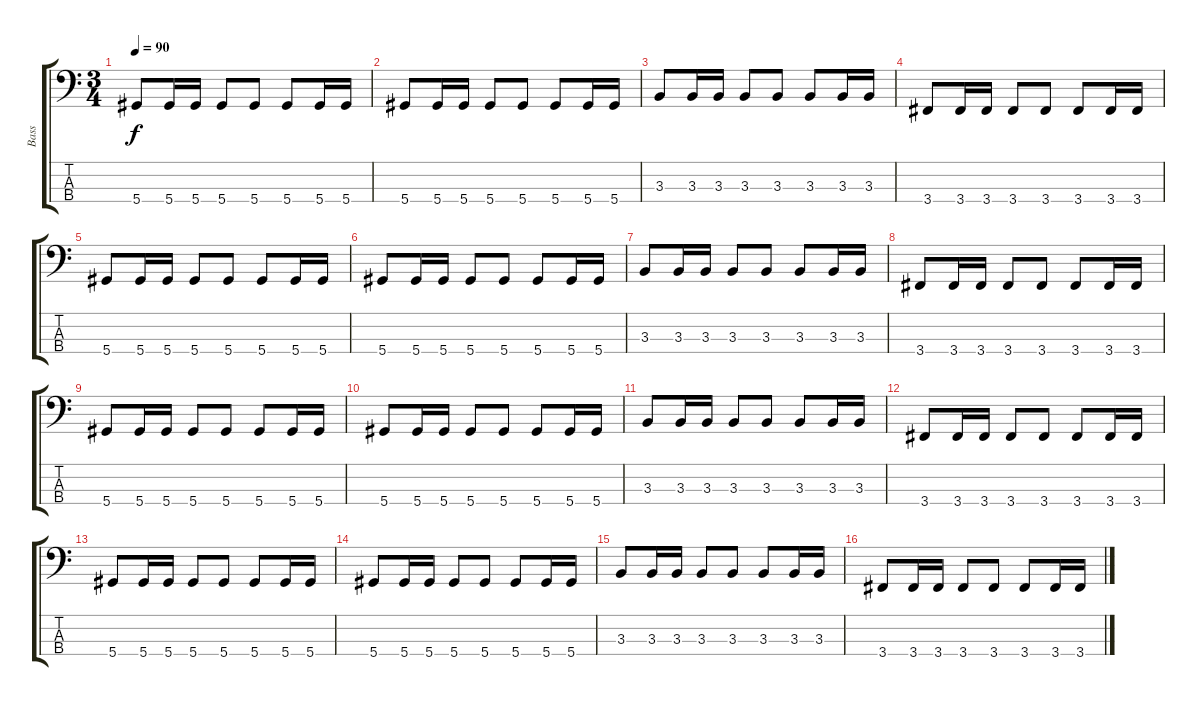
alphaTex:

\track ("Bass" "Bass") {instrument electricbassfinger}
\staff {score tabs}
\tuning (Gb2 Db2 Ab1 Eb1) {hide}
\ts (3 4)
\tempo 90
\clef f4
\ks c
5.4.8{dy f} 5.4.16 5.4.16 5.4.8 5.4.8 5.4.8 5.4.16 5.4.16 |
5.4.8 5.4.16 5.4.16 5.4.8 5.4.8 5.4.8 5.4.16 5.4.16 |
3.3.8 3.3.16 3.3.16 3.3.8 3.3.8 3.3.8 3.3.16 3.3.16 |
3.4.8 3.4.16 3.4.16 3.4.8 3.4.8 3.4.8 3.4.16 3.4.16 |
5.4.8 5.4.16 5.4.16 5.4.8 5.4.8 5.4.8 5.4.16 5.4.16 |
5.4.8{volume 12} 5.4.16 5.4.16 5.4.8 5.4.8 5.4.8 5.4.16 5.4.16 |
3.3.8{volume 10} 3.3.16 3.3.16 3.3.8 3.3.8 3.3.8 3.3.16 3.3.16 |
3.4.8{volume 8} 3.4.16 3.4.16 3.4.8 3.4.8 3.4.8 3.4.16 3.4.16 |
5.4.8{volume 7} 5.4.16 5.4.16 5.4.8 5.4.8 5.4.8 5.4.16 5.4.16 |
5.4.8{volume 6} 5.4.16 5.4.16 5.4.8 5.4.8{volume 5} 5.4.8 5.4.16 5.4.16 |
3.3.8{volume 4} 3.3.16 3.3.16 3.3.8 3.3.8{volume 3} 3.3.8 3.3.16 3.3.16 |
3.4.8{volume 2} 3.4.16 3.4.16 3.4.8 3.4.8{volume 1} 3.4.8 3.4.16 3.4.16 |
5.4.8{volume 0} 5.4.16 5.4.16 5.4.8 5.4.8 5.4.8 5.4.16 5.4.16 |
5.4.8 5.4.16 5.4.16 5.4.8 5.4.8 5.4.8 5.4.16 5.4.16 |
3.3.8 3.3.16 3.3.16 3.3.8 3.3.8 3.3.8 3.3.16 3.3.16 |
3.4.8 3.4.16 3.4.16 3.4.8 3.4.8 3.4.8 3.4.16 3.4.16
